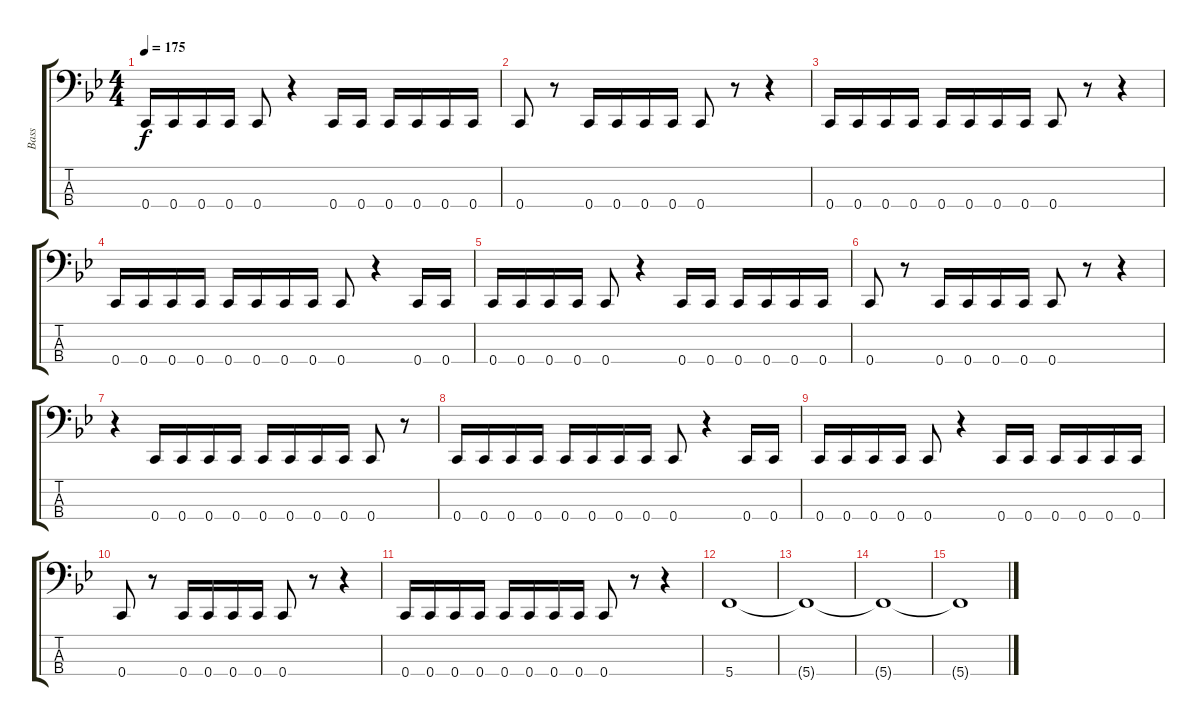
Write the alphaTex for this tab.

\track ("Bass" "Bass") {instrument electricbasspick}
\staff {score tabs}
\tuning (F2 C2 G1 C1) {hide}
\ts (4 4)
\tempo 175
\clef f4
\ks bb
0.4.16{dy f} 0.4.16 0.4.16 0.4.16 0.4.8 r.4 0.4.16 0.4.16 0.4.16 0.4.16 0.4.16 0.4.16 |
0.4.8 r.8 0.4.16 0.4.16 0.4.16 0.4.16 0.4.8 r.8 r.4 |
0.4.16 0.4.16 0.4.16 0.4.16 0.4.16 0.4.16 0.4.16 0.4.16 0.4.8 r.8 r.4 |
0.4.16 0.4.16 0.4.16 0.4.16 0.4.16 0.4.16 0.4.16 0.4.16 0.4.8 r.4 0.4.16 0.4.16 |
0.4.16 0.4.16 0.4.16 0.4.16 0.4.8 r.4 0.4.16 0.4.16 0.4.16 0.4.16 0.4.16 0.4.16 |
0.4.8 r.8 0.4.16 0.4.16 0.4.16 0.4.16 0.4.8 r.8 r.4 |
r.4 0.4.16 0.4.16 0.4.16 0.4.16 0.4.16 0.4.16 0.4.16 0.4.16 0.4.8 r.8 |
0.4.16 0.4.16 0.4.16 0.4.16 0.4.16 0.4.16 0.4.16 0.4.16 0.4.8 r.4 0.4.16 0.4.16 |
0.4.16 0.4.16 0.4.16 0.4.16 0.4.8 r.4 0.4.16 0.4.16 0.4.16 0.4.16 0.4.16 0.4.16 |
0.4.8 r.8 0.4.16 0.4.16 0.4.16 0.4.16 0.4.8 r.8 r.4 |
0.4.16 0.4.16 0.4.16 0.4.16 0.4.16 0.4.16 0.4.16 0.4.16 0.4.8 r.8 r.4 |
5.4.1 |
5.4{t}.1 |
5.4{t}.1 |
5.4{t}.1
